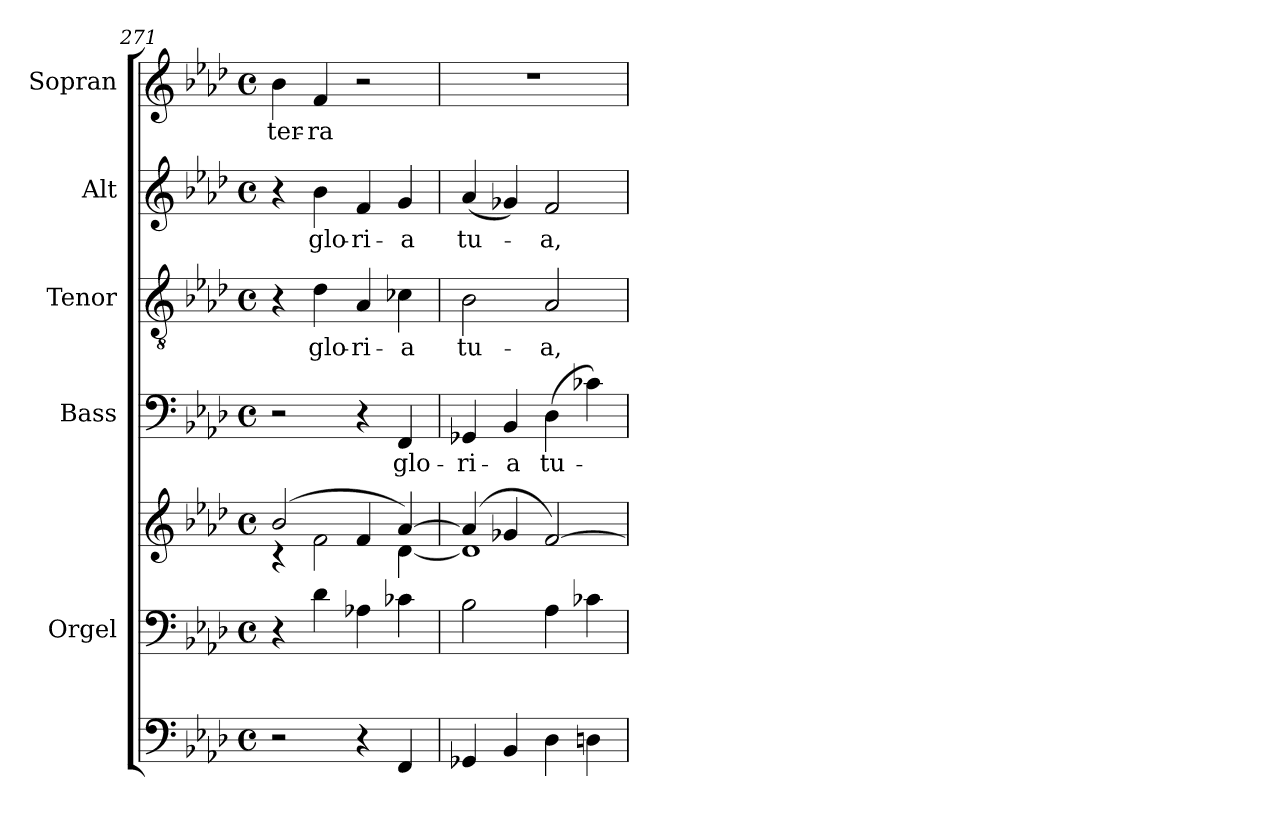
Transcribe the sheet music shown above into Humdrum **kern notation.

**kern	**kern	**kern	**kern	**text	**kern	**text	**kern	**text	**kern	**text
*part6	*part5	*part5	*part4	*part4	*part3	*part3	*part2	*part2	*part1	*part1
*staff7	*staff6	*staff5	*staff4	*staff4	*staff3	*staff3	*staff2	*staff2	*staff1	*staff1
*	*I"Orgel	*	*I"Bass	*	*I"Tenor	*	*I"Alt	*	*I"Sopran	*
*	*I'Org.	*	*I'B	*	*I'T	*	*I'A	*	*I'S	*
!!LO:LB:g=z
*clefF4	*clefF4	*clefG2	*clefF4	*	*clefGv2	*	*clefG2	*	*clefG2	*
*ITrd7c12	*	*	*	*	*	*	*	*	*	*
*k[b-e-a-d-]	*k[b-e-a-d-]	*k[b-e-a-d-]	*k[b-e-a-d-]	*	*k[b-e-a-d-]	*	*k[b-e-a-d-]	*	*k[b-e-a-d-]	*
*A-:	*A-:	*A-:	*A-:	*	*A-:	*	*A-:	*	*A-:	*
*M4/4	*M4/4	*M4/4	*M4/4	*	*M4/4	*	*M4/4	*	*M4/4	*
*met(c)	*met(c)	*met(c)	*met(c)	*	*met(c)	*	*met(c)	*	*met(c)	*
=271	=271	=271	=271	=271	=271	=271	=271	=271	=271	=271
*	*	*^	*	*	*	*	*	*	*	*
!	!	!	!	!	!	!	!	!	!	!	!LO:LY:b
2r	4r	(2b-/	4rc	2r	.	4r	.	4r	.	4b-\	ter-
!	!	!	!	!	!	!	!LO:LY:b	!	!LO:LY:b	!	!LO:LY:b
.	4d-\	.	2f\	.	.	4d-\	glo-	4b-\	glo-	4f/	-ra
!	!	!	!	!	!	!	!LO:LY:b	!	!LO:LY:b	!	!
4r	4A-X\	4f/	.	4r	.	4A-/	-ri-	4f/	-ri-	2r	.
!	!	!	!	!	!LO:LY:b	!	!LO:LY:b	!	!LO:LY:b	!	!
4FFF/	4c-X\	[>4a-/)	[<4d-\	4FF/	glo-	4c-X\	-a	4g/	-a	.	.
=272	=272	=272	=272	=272	=272	=272	=272	=272	=272	=272	=272
!	!	!	!	!	!LO:LY:b	!	!LO:LY:b	!	!LO:LY:b	!	!
4GGG-X/	2B-\	(>4a-/]	1d-]	4GG-X/	-ri-	2B-\	tu-	(<4a-/	tu-	1r	.
!	!	!	!	!	!LO:LY:b	!	!	!	!	!	!
4BBB-/	.	4g-X/	.	4BB-/	-a	.	.	4g-X/)	.	.	.
!	!	!	!	!	!LO:LY:b	!	!LO:LY:b	!	!LO:LY:b	!	!
4DD-\	4A-\	[>2f/)	.	(>4D-\	tu-	2A-/	-a,	2f/	-a,	.	.
4DDn\	4c-X\	.	.	4c-X\)	.	.	.	.	.	.	.
*	*	*v	*v	*	*	*	*	*	*	*	*
=	=	=	=	=	=	=	=	=	=	=
*-	*-	*-	*-	*-	*-	*-	*-	*-	*-	*-
